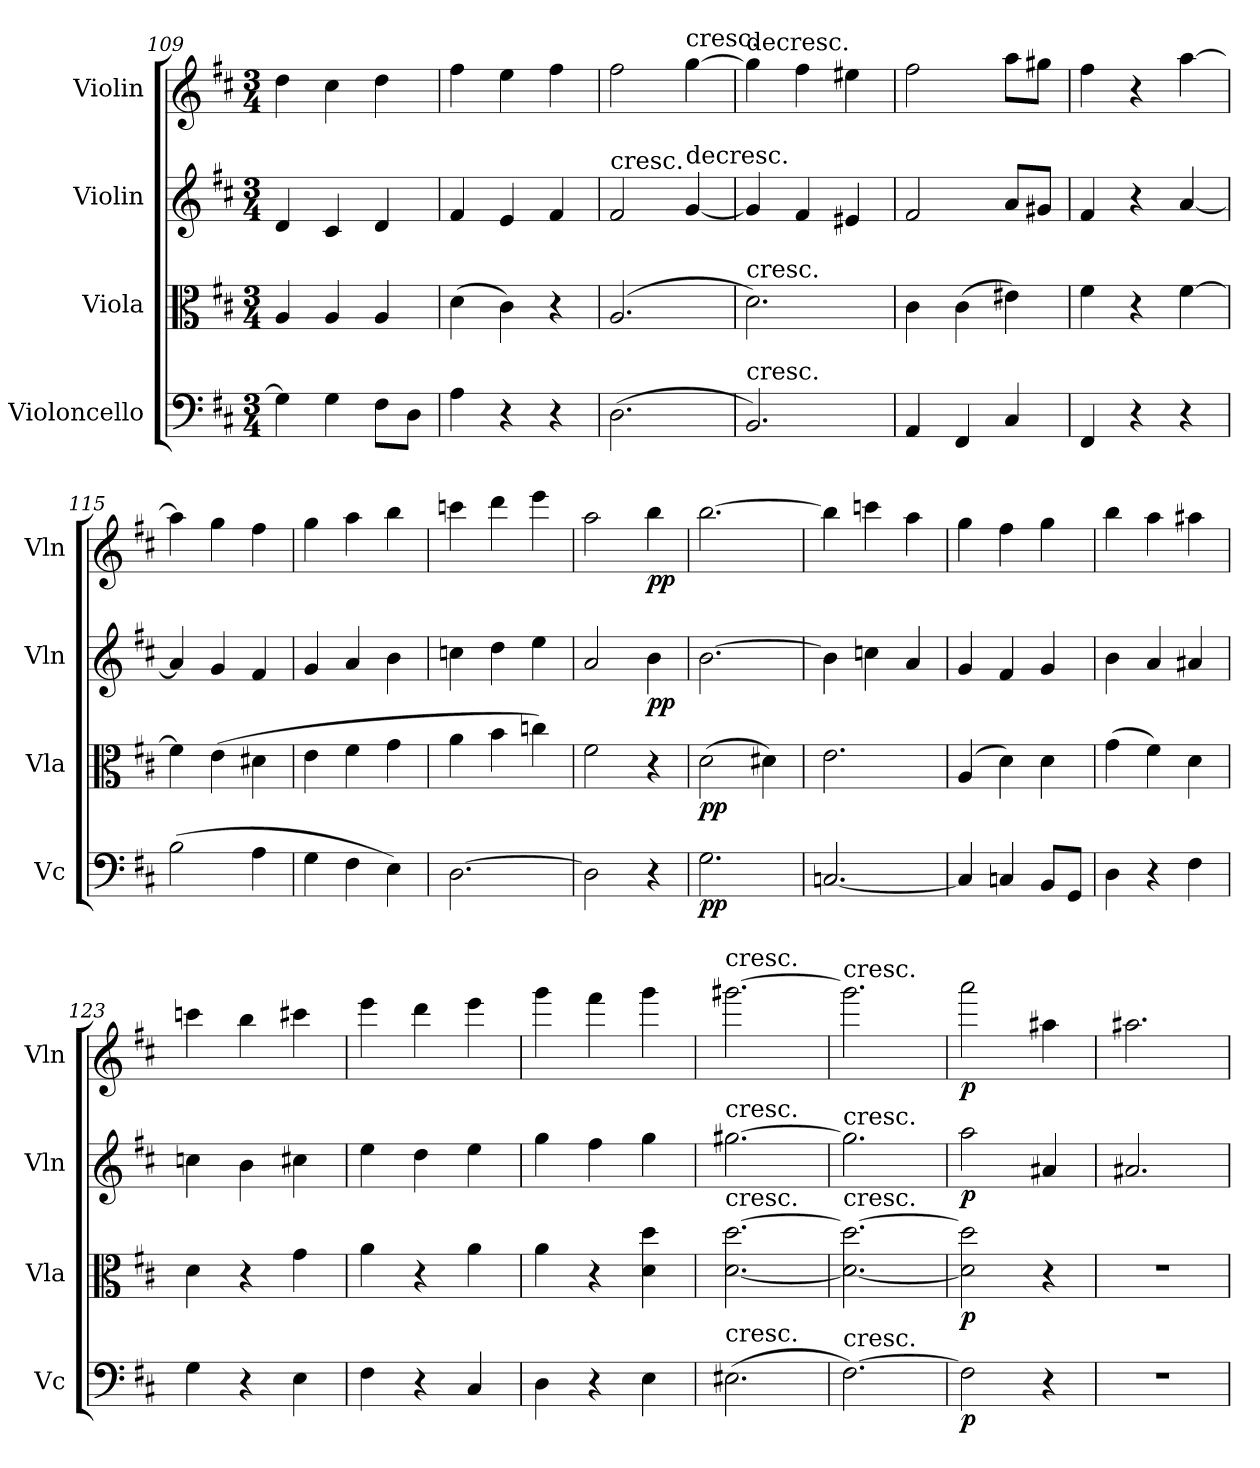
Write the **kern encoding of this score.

**kern	**dynam	**kern	**dynam	**kern	**dynam	**kern	**dynam
*part4	*part4	*part3	*part3	*part2	*part2	*part1	*part1
*staff4	*staff4	*staff3	*staff3	*staff2	*staff2	*staff1	*staff1
*I"Violoncello	*	*I"Viola	*	*I"Violin	*	*I"Violin	*
*I'Vc	*	*I'Vla	*	*I'Vln	*	*I'Vln	*
*clefF4	*	*clefC3	*	*clefG2	*	*clefG2	*
*k[f#c#]	*	*k[f#c#]	*	*k[f#c#]	*	*k[f#c#]	*
*M3/4	*	*M3/4	*	*M3/4	*	*M3/4	*
=109	=109	=109	=109	=109	=109	=109	=109
4G\]	.	4A/	.	4d/	.	4dd\	.
4G\	.	4A/	.	4c#/	.	4cc#\	.
8F#\L	.	4A/	.	4d/	.	4dd\	.
8D\J	.	.	.	.	.	.	.
=110	=110	=110	=110	=110	=110	=110	=110
4A\	.	(4d\	.	4f#/	.	4ff#\	.
4r	.	4c#\)	.	4e/	.	4ee\	.
4r	.	4r	.	4f#/	.	4ff#\	.
=111	=111	=111	=111	=111	=111	=111	=111
!	!	!	!	!LO:TX:t=cresc.	!	!	!
(2.D\	.	(2.A/	.	2f#/	.	2ff#\	.
!	!	!	!	!	!	!LO:TX:t=cresc.	!
!	!	!	!	!LO:TX:t=decresc.	!	!	!
.	.	.	.	[4g/	.	[4gg\	.
=112	=112	=112	=112	=112	=112	=112	=112
!	!	!	!	!	!	!LO:TX:t=decresc.	!
!	!	!LO:TX:t=cresc.	!	!	!	!	!
!LO:TX:t=cresc.	!	!	!	!	!	!	!
2.BB/)	.	2.d\)	.	4g/]	.	4gg\]	.
.	.	.	.	4f#/	.	4ff#\	.
.	.	.	.	4e#X/	.	4ee#X\	.
=113	=113	=113	=113	=113	=113	=113	=113
4AA/	.	4c#\	.	2f#/	.	2ff#\	.
4FF#/	.	(4c#\	.	.	.	.	.
4C#/	.	4e#X\)	.	8a/L	.	8aa\L	.
.	.	.	.	8g#X/J	.	8gg#X\J	.
=114	=114	=114	=114	=114	=114	=114	=114
4FF#/	.	4f#\	.	4f#/	.	4ff#\	.
4r	.	4r	.	4r	.	4r	.
4r	.	[4f#\	.	[4a/	.	[4aa\	.
=115	=115	=115	=115	=115	=115	=115	=115
(2B\	.	4f#\]	.	4a/]	.	4aa\]	.
.	.	(4e\	.	4g/	.	4gg\	.
4A\	.	4d#X\	.	4f#/	.	4ff#\	.
=116	=116	=116	=116	=116	=116	=116	=116
4G\	.	4e\	.	4g/	.	4gg\	.
4F#\	.	4f#\	.	4a/	.	4aa\	.
4E\)	.	4g\	.	4b\	.	4bb\	.
=117	=117	=117	=117	=117	=117	=117	=117
[2.D\	.	4a\	.	4ccn\	.	4cccn\	.
.	.	4b\	.	4dd\	.	4ddd\	.
.	.	4ccn\)	.	4ee\	.	4eee\	.
=118	=118	=118	=118	=118	=118	=118	=118
2D\]	.	2f#\	.	2a/	.	2aa\	.
4r	.	4r	.	4b\	pp	4bb\	pp
=119	=119	=119	=119	=119	=119	=119	=119
2.G\	pp	(2d\	pp	[2.b\	.	[2.bb\	.
.	.	4d#X\)	.	.	.	.	.
=120	=120	=120	=120	=120	=120	=120	=120
[2.Cn/	.	2.e\	.	4b\]	.	4bb\]	.
.	.	.	.	4ccn\	.	4cccn\	.
.	.	.	.	4a/	.	4aa\	.
=121	=121	=121	=121	=121	=121	=121	=121
4C/]	.	(4A/	.	4g/	.	4gg\	.
4Cn/	.	4d\)	.	4f#/	.	4ff#\	.
8BB/L	.	4d\	.	4g/	.	4gg\	.
8GG/J	.	.	.	.	.	.	.
=122	=122	=122	=122	=122	=122	=122	=122
4D\	.	(4g\	.	4b\	.	4bb\	.
4r	.	4f#\)	.	4a/	.	4aa\	.
4F#\	.	4d\	.	4a#X/	.	4aa#X\	.
=123	=123	=123	=123	=123	=123	=123	=123
4G\	.	4d\	.	4ccn\	.	4cccn\	.
4r	.	4r	.	4b\	.	4bb\	.
4E\	.	4g\	.	4cc#X\	.	4ccc#X\	.
=124	=124	=124	=124	=124	=124	=124	=124
4F#\	.	4a\	.	4ee\	.	4eee\	.
4r	.	4r	.	4dd\	.	4ddd\	.
4C#/	.	4a\	.	4ee\	.	4eee\	.
=125	=125	=125	=125	=125	=125	=125	=125
4D\	.	4a\	.	4gg\	.	4ggg\	.
4r	.	4r	.	4ff#\	.	4fff#\	.
4E\	.	4d\ 4dd\	.	4gg\	.	4ggg\	.
=126	=126	=126	=126	=126	=126	=126	=126
!	!	!	!	!	!	!LO:TX:t=cresc.	!
!	!	!	!	!LO:TX:t=cresc.	!	!	!
!	!	!LO:TX:t=cresc.	!	!	!	!	!
!LO:TX:t=cresc.	!	!	!	!	!	!	!
(2.E#X\	.	[2.d\ [2.dd\	.	[2.gg#X\	.	[2.ggg#X\	.
=127	=127	=127	=127	=127	=127	=127	=127
!	!	!	!	!	!	!LO:TX:t=cresc.	!
!	!	!	!	!LO:TX:t=cresc.	!	!	!
!	!	!LO:TX:t=cresc.	!	!	!	!	!
!LO:TX:t=cresc.	!	!	!	!	!	!	!
[2.F#\)	.	2.d_\ 2.dd_\	.	2.gg#\]	.	2.ggg#\]	.
=128	=128	=128	=128	=128	=128	=128	=128
2F#\]	p	2d]\ 2dd]\	p	2aa\	p	2aaa\	p
4r	.	4r	.	4a#X/	.	4aa#X\	.
=129	=129	=129	=129	=129	=129	=129	=129
2.r	.	2.r	.	2.a#X/	.	2.aa#X\	.
=	=	=	=	=	=	=	=
*-	*-	*-	*-	*-	*-	*-	*-
